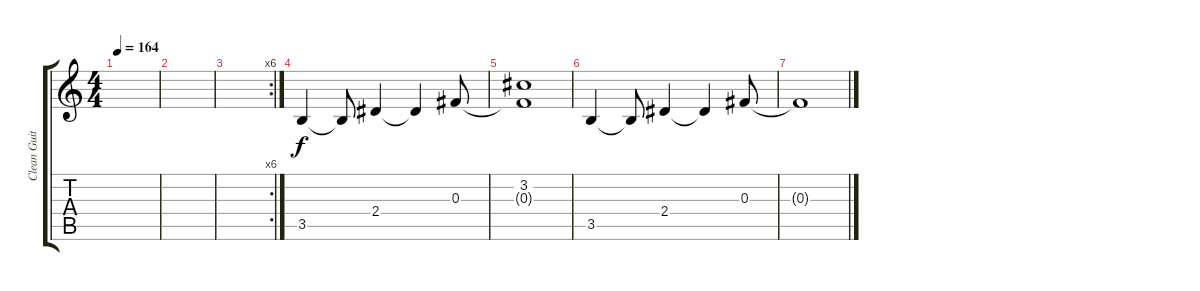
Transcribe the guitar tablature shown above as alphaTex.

\track ("Clean Guitar" "Clean Guit") {instrument electricguitarclean}
\staff {score tabs}
\tuning (Eb4 Bb3 Gb3 Db3 Ab2 Eb2) {hide}
\ts (4 4)
\tempo 164
\clef g2
\ks c
|
|
\rc 6
|
3.5.4 3.5{t}.8 2.4.4 2.4{t}.4 0.3.8 |
(3.2 0.3{t}).1 |
3.5.4 3.5{t}.8 2.4.4 2.4{t}.4 0.3.8 |
0.3{t}.1
